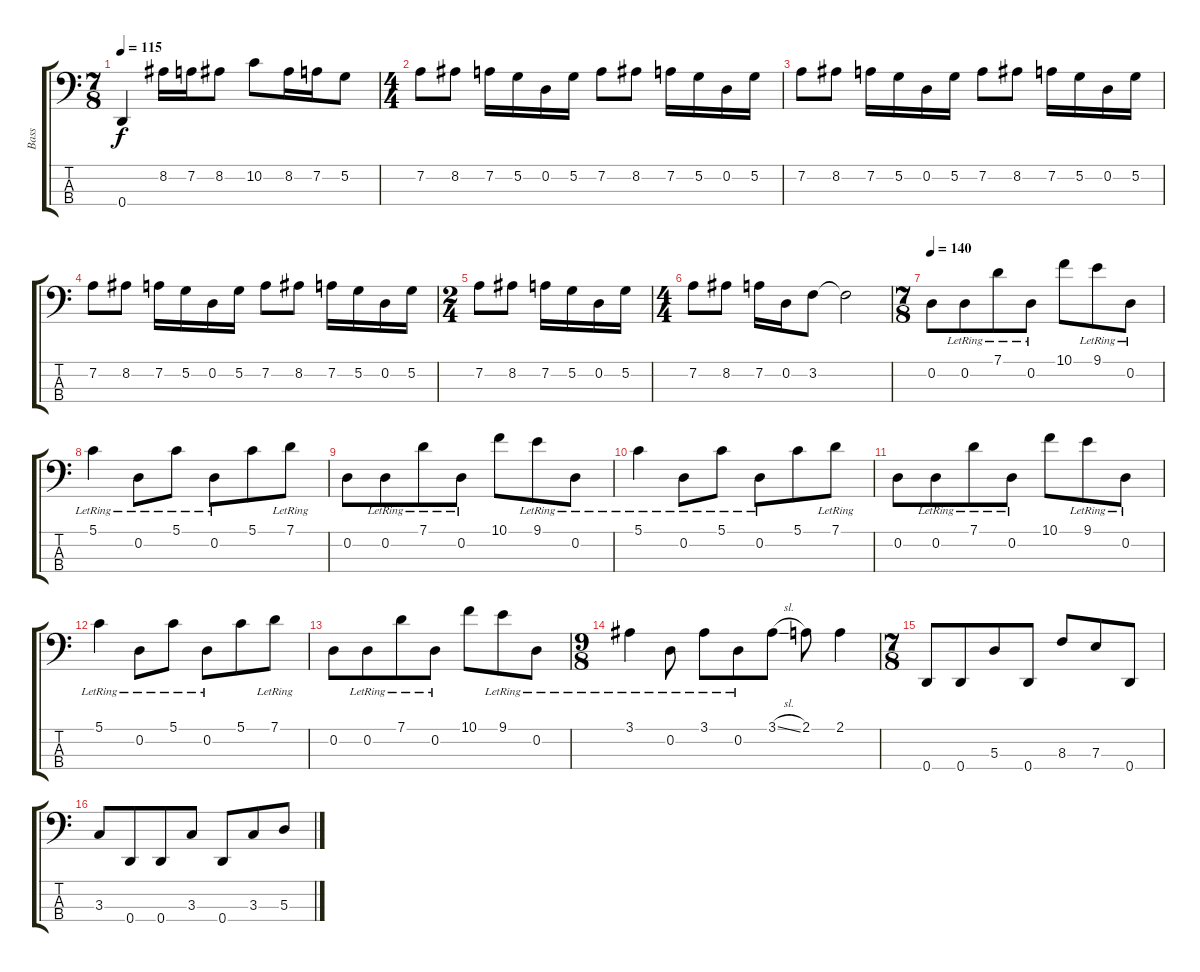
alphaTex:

\track ("Bass" "Bass") {instrument electricbassfinger}
\staff {score tabs}
\tuning (G2 D2 A1 D1) {hide}
\ts (7 8)
\tempo 115
\clef f4
\ks c
0.4.4{dy f} 8.2.16 7.2.16 8.2.8 10.2.8 8.2.16 7.2.16 5.2.8 |
\ts (4 4)
7.2.8 8.2.8 7.2.16 5.2.16 0.2.16 5.2.16 7.2.8 8.2.8 7.2.16 5.2.16 0.2.16 5.2.16 |
7.2.8 8.2.8 7.2.16 5.2.16 0.2.16 5.2.16 7.2.8 8.2.8 7.2.16 5.2.16 0.2.16 5.2.16 |
7.2.8 8.2.8 7.2.16 5.2.16 0.2.16 5.2.16 7.2.8 8.2.8 7.2.16 5.2.16 0.2.16 5.2.16 |
\ts (2 4)
7.2.8 8.2.8 7.2.16 5.2.16 0.2.16 5.2.16 |
\ts (4 4)
7.2.8 8.2.8 7.2.16 0.2.16 3.2.8 3.2{t}.2 |
\ts (7 8)
\tempo 140
0.2.8{volume 16} 0.2{lr}.8 7.1{lr}.8 0.2{lr}.8 10.1.8 9.1{lr}.8 0.2{lr}.8 |
5.1{lr}.4 0.2{lr}.8 5.1{lr}.8 0.2{lr}.8 5.1.8 7.1{lr}.8 |
0.2.8 0.2{lr}.8 7.1{lr}.8 0.2{lr}.8 10.1.8 9.1{lr}.8 0.2{lr}.8 |
5.1{lr}.4 0.2{lr}.8 5.1{lr}.8 0.2{lr}.8 5.1.8 7.1{lr}.8 |
0.2.8 0.2{lr}.8 7.1{lr}.8 0.2{lr}.8 10.1.8 9.1{lr}.8 0.2{lr}.8 |
5.1{lr}.4 0.2{lr}.8 5.1{lr}.8 0.2{lr}.8 5.1.8 7.1{lr}.8 |
0.2.8 0.2{lr}.8 7.1{lr}.8 0.2{lr}.8 10.1.8 9.1{lr}.8 0.2{lr}.8 |
\ts (9 8)
3.1{lr}.4 0.2{lr}.8 3.1{lr}.8 0.2{lr}.8 3.1{sl}.8 2.1.8 2.1.4 |
\ts (7 8)
0.4.8{volume 12} 0.4.8 5.3.8 0.4.8 8.3.8 7.3.8 0.4.8 |
3.3.8 0.4.8 0.4.8 3.3.8 0.4.8 3.3.8 5.3.8
